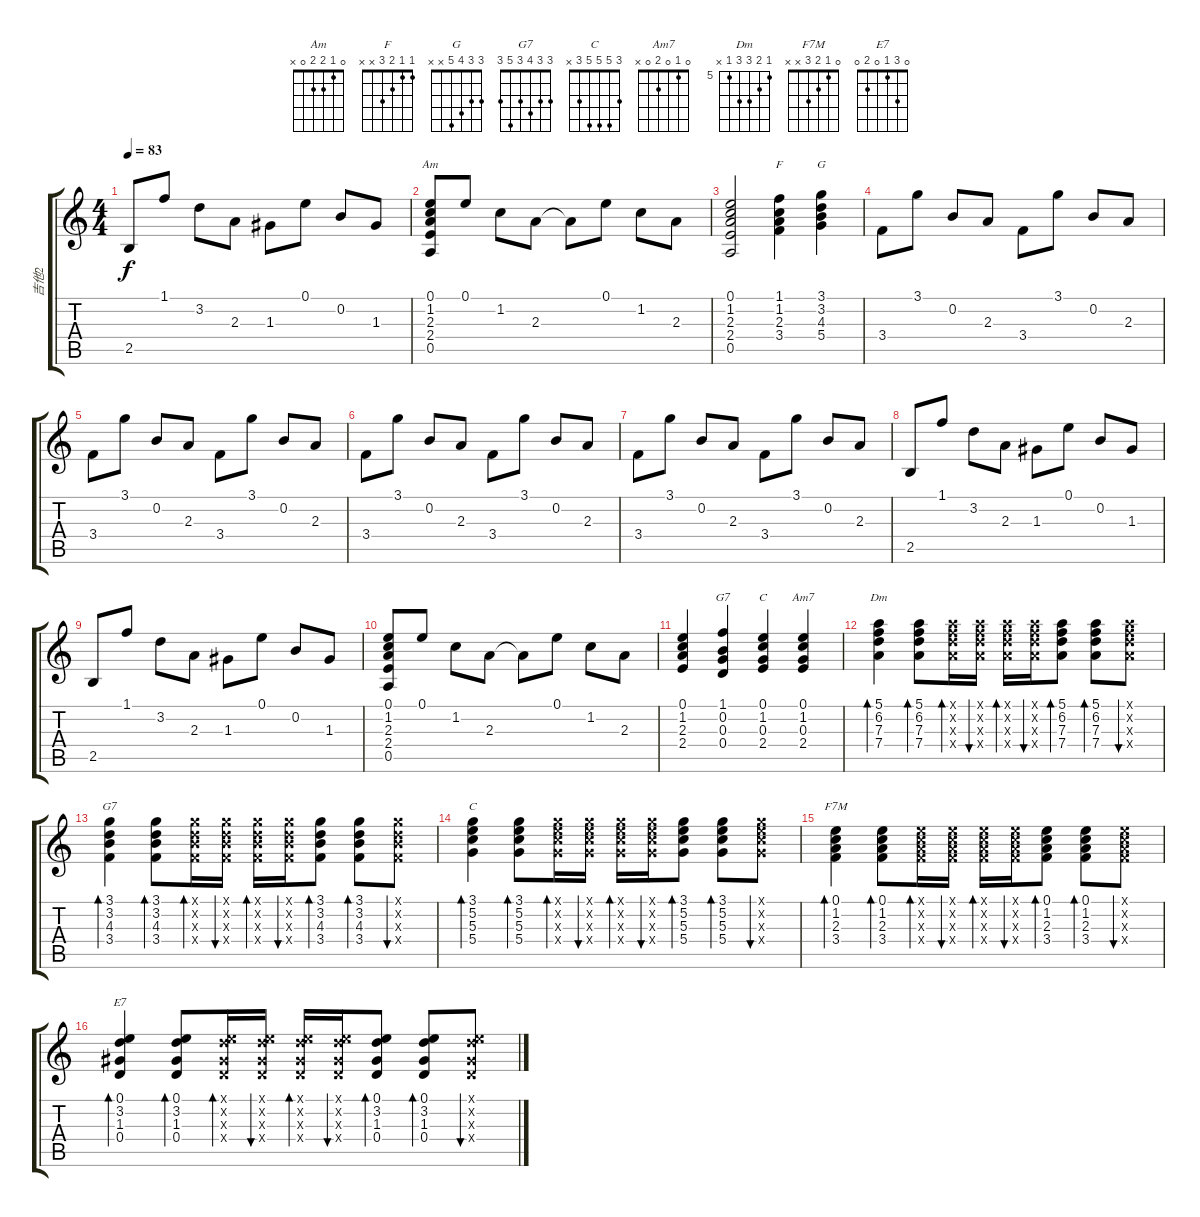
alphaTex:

\track ("吉他2" "吉他2") {instrument electricguitarclean}
\staff {score tabs}
\tuning (E4 B3 G3 D3 A2 E2) {hide}
\chord ("Am" 0 1 2 2 0 x)
\chord ("F" 1 1 2 3 x x)
\chord ("G" 3 3 4 5 x x)
\chord ("G7" 1 0 0 0 2 3)
\chord ("C" 0 1 0 2 3 x)
\chord ("Am7" 0 1 0 2 0 x)
\chord ("Dm" 5 6 7 7 5 x) {firstfret 5}
\chord ("G7" 3 3 4 3 5 3)
\chord ("C" 3 5 5 5 3 x)
\chord ("F7M" 0 1 2 3 x x)
\chord ("E7" 0 3 1 0 2 0)
\ts (4 4)
\tempo 83
\clef g2
\ks c
2.5.8{dy f} 1.1.8 3.2.8 2.3.8 1.3.8 0.1.8 0.2.8 1.3.8 |
(0.1 1.2 2.3 2.4 0.5).8{ch "Am"} 0.1.8 1.2.8 2.3.8 2.3{t}.8 0.1.8 1.2.8 2.3.8 |
(0.1 1.2 2.3 2.4 0.5).2 (1.1 1.2 2.3 3.4).4{ch "F"} (3.1 3.2 4.3 5.4).4{ch "G"} |
3.4.8 3.1.8 0.2.8 2.3.8 3.4.8 3.1.8 0.2.8 2.3.8 |
3.4.8 3.1.8 0.2.8 2.3.8 3.4.8 3.1.8 0.2.8 2.3.8 |
3.4.8 3.1.8 0.2.8 2.3.8 3.4.8 3.1.8 0.2.8 2.3.8 |
3.4.8 3.1.8 0.2.8 2.3.8 3.4.8 3.1.8 0.2.8 2.3.8 |
2.5.8 1.1.8 3.2.8 2.3.8 1.3.8 0.1.8 0.2.8 1.3.8 |
2.5.8 1.1.8 3.2.8 2.3.8 1.3.8 0.1.8 0.2.8 1.3.8 |
(0.1 1.2 2.3 2.4 0.5).8 0.1.8 1.2.8 2.3.8 2.3{t}.8 0.1.8 1.2.8 2.3.8 |
(0.1 1.2 2.3 2.4).4 (1.1 0.2 0.3 0.4).4{ch "G7"} (0.1 1.2 0.3 2.4).4{ch "C"} (0.1 1.2 0.3 2.4).4{ch "Am7"} |
(5.1 6.2 7.3 7.4).4{bd 60 ch "Dm"} (5.1 6.2 7.3 7.4).8{bd 60} (5.1{x} 6.2{x} 7.3{x} 7.4{x}).16{bd 60} (5.1{x} 6.2{x} 7.3{x} 7.4{x}).16{bu 60} (5.1{x} 6.2{x} 7.3{x} 7.4{x}).16{bd 60} (5.1{x} 6.2{x} 7.3{x} 7.4{x}).16{bu 60} (5.1 6.2 7.3 7.4).8{bd 60} (5.1 6.2 7.3 7.4).8{bd 60} (5.1{x} 6.2{x} 7.3{x} 7.4{x}).8{bu 60} |
(3.1 3.2 4.3 3.4).4{bd 60 ch "G7"} (3.1 3.2 4.3 3.4).8{bd 60} (3.1{x} 3.2{x} 4.3{x} 3.4{x}).16{bd 60} (3.1{x} 3.2{x} 4.3{x} 3.4{x}).16{bu 60} (3.1{x} 3.2{x} 4.3{x} 3.4{x}).16{bd 60} (3.1{x} 3.2{x} 4.3{x} 3.4{x}).16{bu 60} (3.1 3.2 4.3 3.4).8{bd 60} (3.1 3.2 4.3 3.4).8{bd 60} (3.1{x} 3.2{x} 4.3{x} 3.4{x}).8{bu 60} |
(3.1 5.2 5.3 5.4).4{bd 60 ch "C"} (3.1 5.2 5.3 5.4).8{bd 60} (3.1{x} 5.2{x} 5.3{x} 5.4{x}).16{bd 60} (3.1{x} 5.2{x} 5.3{x} 5.4{x}).16{bu 60} (3.1{x} 5.2{x} 5.3{x} 5.4{x}).16{bd 60} (3.1{x} 5.2{x} 5.3{x} 5.4{x}).16{bu 60} (3.1 5.2 5.3 5.4).8{bd 60} (3.1 5.2 5.3 5.4).8{bd 60} (3.1{x} 5.2{x} 5.3{x} 5.4{x}).8{bu 60} |
(0.1 1.2 2.3 3.4).4{bd 60 ch "F7M"} (0.1 1.2 2.3 3.4).8{bd 60} (0.1{x} 1.2{x} 2.3{x} 3.4{x}).16{bd 60} (0.1{x} 1.2{x} 2.3{x} 3.4{x}).16{bu 60} (0.1{x} 1.2{x} 2.3{x} 3.4{x}).16{bd 60} (0.1{x} 1.2{x} 2.3{x} 3.4{x}).16{bu 60} (0.1 1.2 2.3 3.4).8{bd 60} (0.1 1.2 2.3 3.4).8{bd 60} (0.1{x} 1.2{x} 2.3{x} 3.4{x}).8{bu 60} |
(0.1 3.2 1.3 0.4).4{bd 60 ch "E7"} (0.1 3.2 1.3 0.4).8{bd 60} (0.1{x} 3.2{x} 1.3{x} 0.4{x}).16{bd 60} (0.1{x} 3.2{x} 1.3{x} 0.4{x}).16{bu 60} (0.1{x} 3.2{x} 1.3{x} 0.4{x}).16{bd 60} (0.1{x} 3.2{x} 1.3{x} 0.4{x}).16{bu 60} (0.1 3.2 1.3 0.4).8{bd 60} (0.1 3.2 1.3 0.4).8{bd 60} (0.1{x} 3.2{x} 1.3{x} 0.4{x}).8{bu 60}
